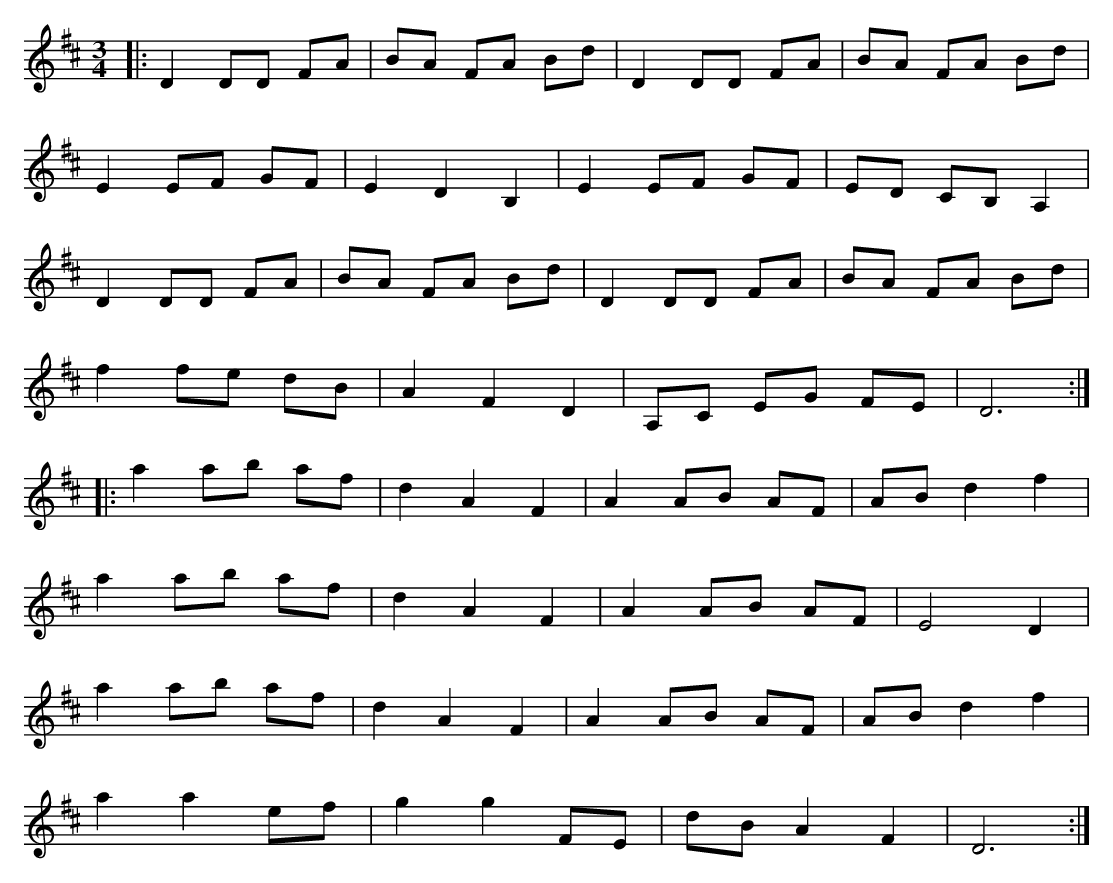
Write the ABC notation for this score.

X:1
M:3/4
K:D
|:D2 DD FA|BA FA Bd|D2 DD FA|BA FA Bd|
E2 EF GF|E2 D2 B,2|E2 EF GF|ED CB, A,2|
D2 DD FA|BA FA Bd|D2 DD FA|BA FA Bd|
f2 fe dB|A2 F2 D2|A,C EG FE|D6:|
|:a2 ab af|d2 A2 F2|A2 AB AF|AB d2 f2|
a2 ab af|d2 A2 F2|A2 AB AF|E4 D2|
a2 ab af|d2 A2 F2|A2 AB AF|AB d2 f2|
a2 a2 ef|g2 g2 FE|dB A2 F2|D6:|
